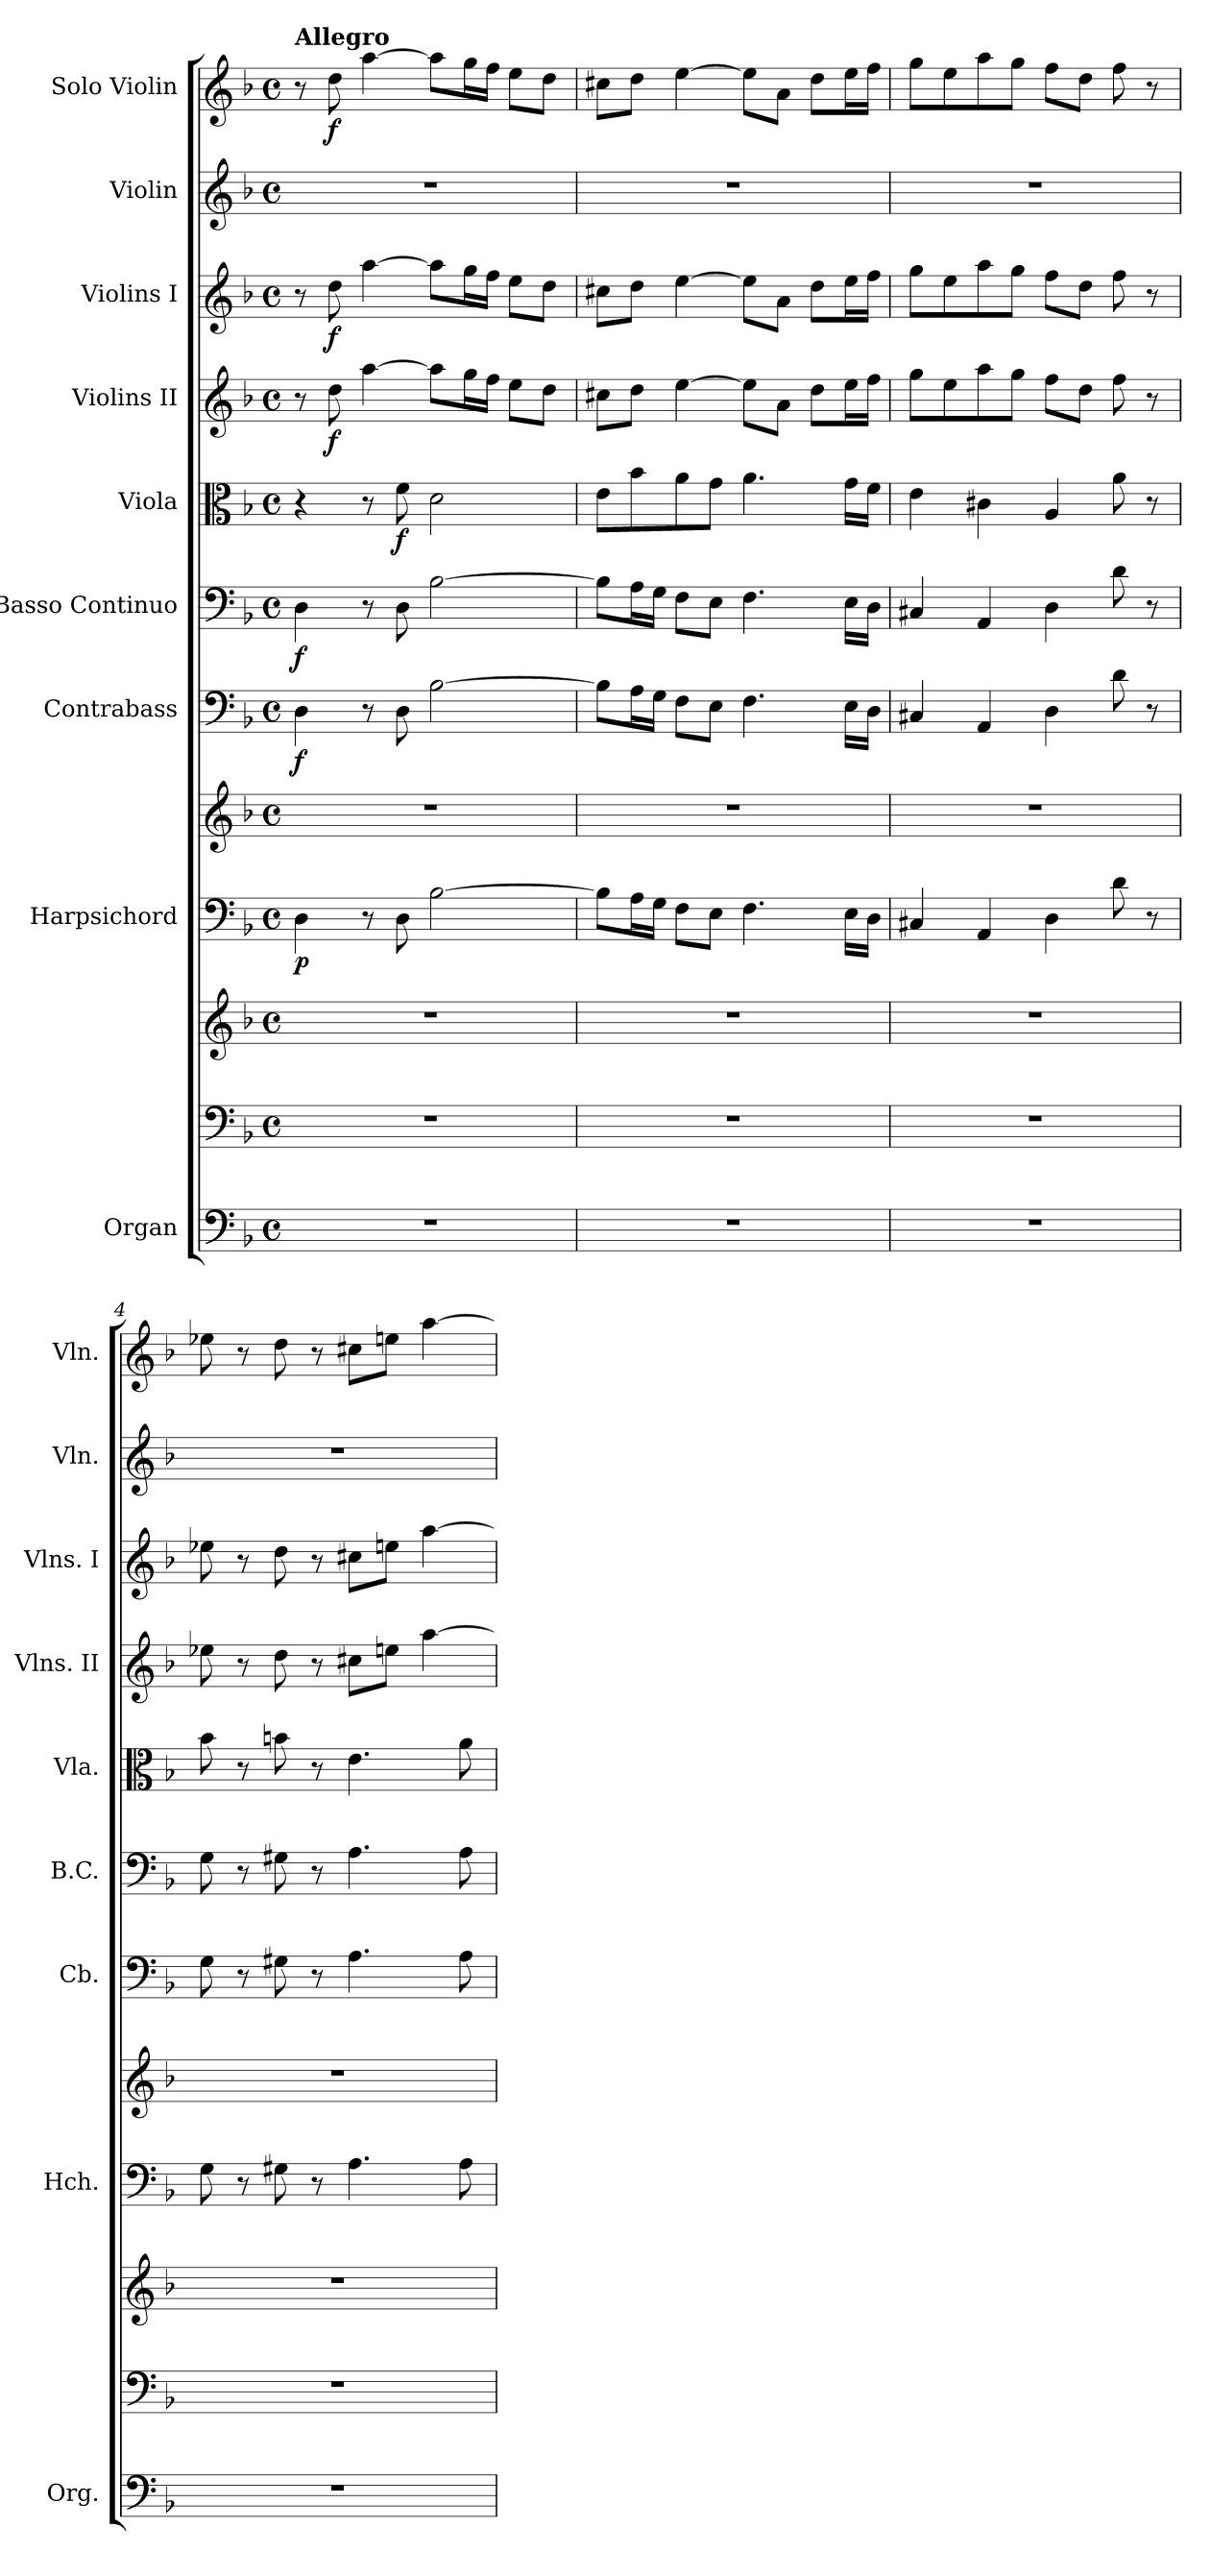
**kern	**kern	**kern	**kern	**kern	**dynam	**kern	**dynam	**kern	**dynam	**kern	**dynam	**kern	**dynam	**kern	**dynam	**kern	**kern	**dynam
*part9	*part9	*part9	*part8	*part8	*part8	*part7	*part7	*part6	*part6	*part5	*part5	*part4	*part4	*part3	*part3	*part2	*part1	*part1
*staff12	*staff11	*staff10	*staff9	*staff8	*staff8/9	*staff7	*staff7	*staff6	*staff6	*staff5	*staff5	*staff4	*staff4	*staff3	*staff3	*staff2	*staff1	*staff1
*I"Organ	*	*	*I"Harpsichord	*	*	*I"Contrabass	*	*I"Basso Continuo	*	*I"Viola	*	*I"Violins II	*	*I"Violins I	*	*I"Violin	*I"Solo Violin	*
*I'Org.	*	*	*I'Hch.	*	*	*I'Cb.	*	*I'B.C.	*	*I'Vla.	*	*I'Vlns. II	*	*I'Vlns. I	*	*I'Vln.	*I'Vln.	*
*clefF4	*clefF4	*clefG2	*clefF4	*clefG2	*	*clefF4	*	*clefF4	*	*clefC3	*	*clefG2	*	*clefG2	*	*clefG2	*clefG2	*
*	*	*	*	*	*	*ITrd7c12	*	*	*	*	*	*	*	*	*	*	*	*
*k[b-]	*k[b-]	*k[b-]	*k[b-]	*k[b-]	*	*k[b-]	*	*k[b-]	*	*k[b-]	*	*k[b-]	*	*k[b-]	*	*k[b-]	*k[b-]	*
*M4/4	*M4/4	*M4/4	*M4/4	*M4/4	*	*M4/4	*	*M4/4	*	*M4/4	*	*M4/4	*	*M4/4	*	*M4/4	*M4/4	*
*met(c)	*met(c)	*met(c)	*met(c)	*met(c)	*	*met(c)	*	*met(c)	*	*met(c)	*	*met(c)	*	*met(c)	*	*met(c)	*met(c)	*
=1	=1	=1	=1	=1	=1	=1	=1	=1	=1	=1	=1	=1	=1	=1	=1	=1	=1	=1
!	!	!	!	!	!	!	!	!	!	!	!	!	!	!	!	!	!LO:TX:a:B:t=Allegro	!
!	!	!	!	!	!LO:DY:b=2	!	!LO:DY:b	!	!LO:DY:b	!	!	!	!	!	!	!	!	!
1r	1r	1r	4D\	1r	p	4DD\	f	4D\	f	4r	.	8r	.	8r	.	1r	8r	.
!	!	!	!	!	!	!	!	!	!	!	!	!	!LO:DY:b	!	!LO:DY:b	!	!	!LO:DY:b
.	.	.	.	.	.	.	.	.	.	.	.	8dd\	f	8dd\	f	.	8dd\	f
.	.	.	8r	.	.	8r	.	8r	.	8r	.	[4aa\	.	[4aa\	.	.	[4aa\	.
!	!	!	!	!	!	!	!	!	!	!	!LO:DY:b	!	!	!	!	!	!	!
.	.	.	8D\	.	.	8DD\	.	8D\	.	8f\	f	.	.	.	.	.	.	.
.	.	.	[2B-\	.	.	[2BB-\	.	[2B-\	.	2d\	.	8aa\L]	.	8aa\L]	.	.	8aa\L]	.
.	.	.	.	.	.	.	.	.	.	.	.	16gg\L	.	16gg\L	.	.	16gg\L	.
.	.	.	.	.	.	.	.	.	.	.	.	16ff\JJ	.	16ff\JJ	.	.	16ff\JJ	.
.	.	.	.	.	.	.	.	.	.	.	.	8ee\L	.	8ee\L	.	.	8ee\L	.
.	.	.	.	.	.	.	.	.	.	.	.	8dd\J	.	8dd\J	.	.	8dd\J	.
=2	=2	=2	=2	=2	=2	=2	=2	=2	=2	=2	=2	=2	=2	=2	=2	=2	=2	=2
1r	1r	1r	8B-\L]	1r	.	8BB-\L]	.	8B-\L]	.	8e\L	.	8cc#X\L	.	8cc#X\L	.	1r	8cc#X\L	.
.	.	.	16A\L	.	.	16AA\L	.	16A\L	.	8b-\	.	8dd\J	.	8dd\J	.	.	8dd\J	.
.	.	.	16G\JJ	.	.	16GG\JJ	.	16G\JJ	.	.	.	.	.	.	.	.	.	.
.	.	.	8F\L	.	.	8FF\L	.	8F\L	.	8a\	.	[4ee\	.	[4ee\	.	.	[4ee\	.
.	.	.	8E\J	.	.	8EE\J	.	8E\J	.	8g\J	.	.	.	.	.	.	.	.
.	.	.	4.F\	.	.	4.FF\	.	4.F\	.	4.a\	.	8ee\L]	.	8ee\L]	.	.	8ee\L]	.
.	.	.	.	.	.	.	.	.	.	.	.	8a\J	.	8a\J	.	.	8a\J	.
.	.	.	.	.	.	.	.	.	.	.	.	8dd\L	.	8dd\L	.	.	8dd\L	.
.	.	.	16E\LL	.	.	16EE\LL	.	16E\LL	.	16g\LL	.	16ee\L	.	16ee\L	.	.	16ee\L	.
.	.	.	16D\JJ	.	.	16DD\JJ	.	16D\JJ	.	16f\JJ	.	16ff\JJ	.	16ff\JJ	.	.	16ff\JJ	.
=3	=3	=3	=3	=3	=3	=3	=3	=3	=3	=3	=3	=3	=3	=3	=3	=3	=3	=3
1r	1r	1r	4C#X/	1r	.	4CC#X/	.	4C#X/	.	4e\	.	8gg\L	.	8gg\L	.	1r	8gg\L	.
.	.	.	.	.	.	.	.	.	.	.	.	8ee\	.	8ee\	.	.	8ee\	.
.	.	.	4AA/	.	.	4AAA/	.	4AA/	.	4c#X\	.	8aa\	.	8aa\	.	.	8aa\	.
.	.	.	.	.	.	.	.	.	.	.	.	8gg\J	.	8gg\J	.	.	8gg\J	.
.	.	.	4D\	.	.	4DD\	.	4D\	.	4A/	.	8ff\L	.	8ff\L	.	.	8ff\L	.
.	.	.	.	.	.	.	.	.	.	.	.	8dd\J	.	8dd\J	.	.	8dd\J	.
.	.	.	8d\	.	.	8D\	.	8d\	.	8a\	.	8ff\	.	8ff\	.	.	8ff\	.
.	.	.	8r	.	.	8r	.	8r	.	8r	.	8r	.	8r	.	.	8r	.
=4	=4	=4	=4	=4	=4	=4	=4	=4	=4	=4	=4	=4	=4	=4	=4	=4	=4	=4
1r	1r	1r	8G\	1r	.	8GG\	.	8G\	.	8b-\	.	8ee-X\	.	8ee-X\	.	1r	8ee-X\	.
.	.	.	8r	.	.	8r	.	8r	.	8r	.	8r	.	8r	.	.	8r	.
.	.	.	8G#X\	.	.	8GG#X\	.	8G#X\	.	8bn\	.	8dd\	.	8dd\	.	.	8dd\	.
.	.	.	8r	.	.	8r	.	8r	.	8r	.	8r	.	8r	.	.	8r	.
.	.	.	4.A\	.	.	4.AA\	.	4.A\	.	4.e\	.	8cc#X\L	.	8cc#X\L	.	.	8cc#X\L	.
.	.	.	.	.	.	.	.	.	.	.	.	8een\J	.	8een\J	.	.	8een\J	.
.	.	.	.	.	.	.	.	.	.	.	.	[4aa\	.	[4aa\	.	.	[4aa\	.
.	.	.	8A\	.	.	8AA\	.	8A\	.	8a\	.	.	.	.	.	.	.	.
=	=	=	=	=	=	=	=	=	=	=	=	=	=	=	=	=	=	=
*-	*-	*-	*-	*-	*-	*-	*-	*-	*-	*-	*-	*-	*-	*-	*-	*-	*-	*-
